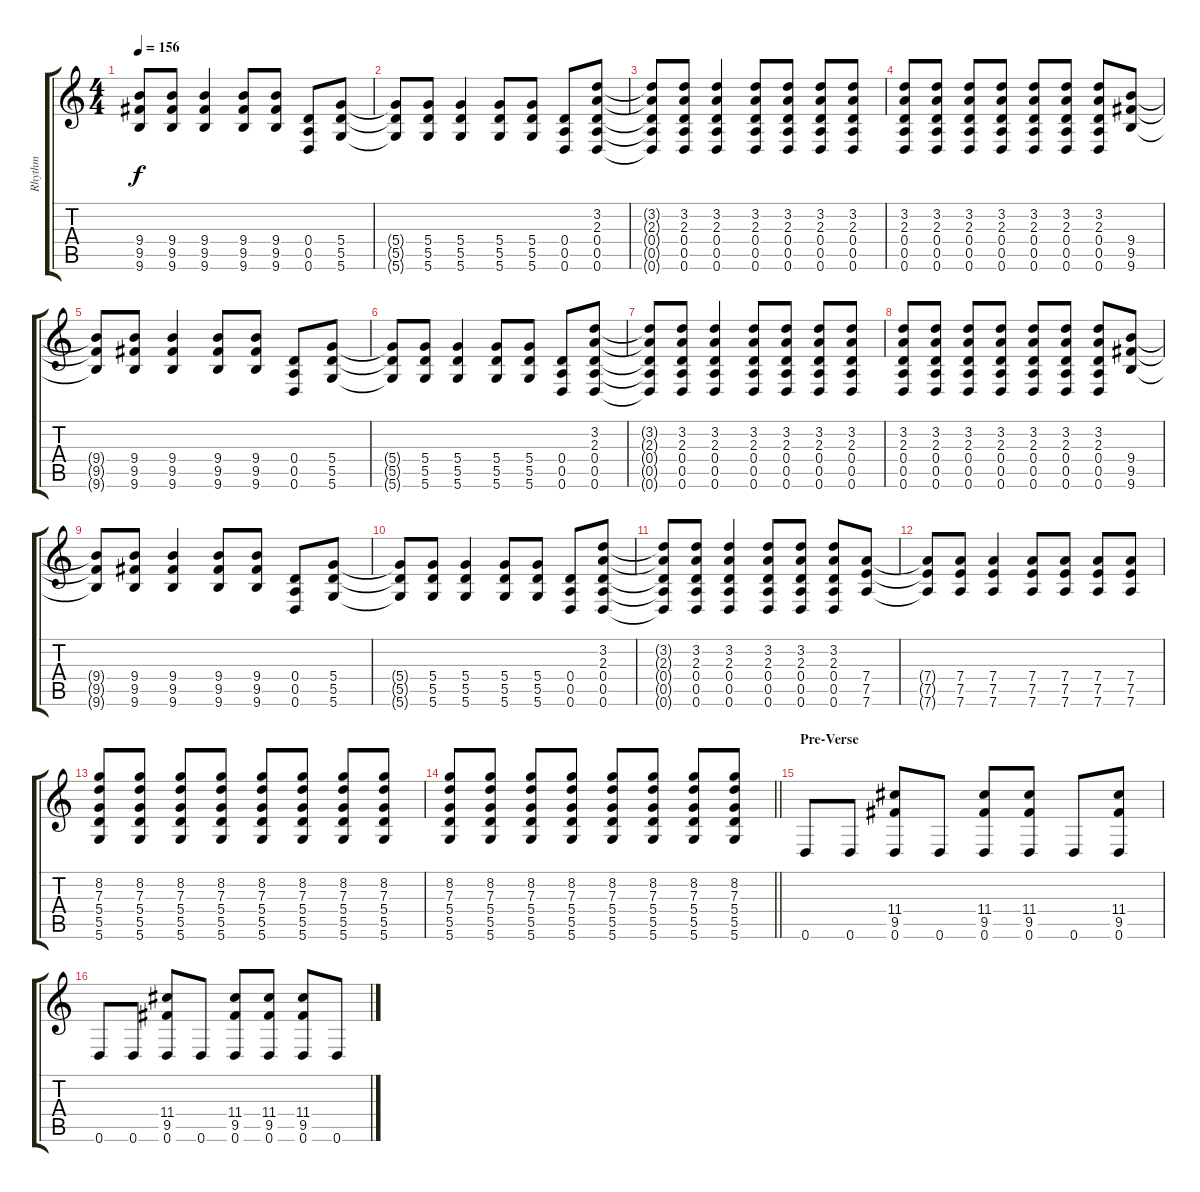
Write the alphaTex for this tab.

\track ("Rhythm" "Rhythm") {instrument distortionguitar}
\staff {score tabs}
\tuning (E4 B3 G3 D3 A2 D2) {hide}
\ts (4 4)
\tempo 156
\clef g2
\ks c
(9.4{t} 9.5{t} 9.6{t}).8{dy f} (9.4 9.5 9.6).8 (9.4 9.5 9.6).4 (9.4 9.5 9.6).8 (9.4 9.5 9.6).8 (0.4 0.5 0.6).8 (5.4 5.5 5.6).8 |
(5.4{t} 5.5{t} 5.6{t}).8 (5.4 5.5 5.6).8 (5.4 5.5 5.6).4 (5.4 5.5 5.6).8 (5.4 5.5 5.6).8 (0.4 0.5 0.6).8 (3.2 2.3 0.4 0.5 0.6).8 |
(3.2{t} 2.3{t} 0.4{t} 0.5{t} 0.6{t}).8 (3.2 2.3 0.4 0.5 0.6).8 (3.2 2.3 0.4 0.5 0.6).4 (3.2 2.3 0.4 0.5 0.6).8 (3.2 2.3 0.4 0.5 0.6).8 (3.2 2.3 0.4 0.5 0.6).8 (3.2 2.3 0.4 0.5 0.6).8 |
(3.2 2.3 0.4 0.5 0.6).8 (3.2 2.3 0.4 0.5 0.6).8 (3.2 2.3 0.4 0.5 0.6).8 (3.2 2.3 0.4 0.5 0.6).8 (3.2 2.3 0.4 0.5 0.6).8 (3.2 2.3 0.4 0.5 0.6).8 (3.2 2.3 0.4 0.5 0.6).8 (9.4 9.5 9.6).8 |
(9.4{t} 9.5{t} 9.6{t}).8 (9.4 9.5 9.6).8 (9.4 9.5 9.6).4 (9.4 9.5 9.6).8 (9.4 9.5 9.6).8 (0.4 0.5 0.6).8 (5.4 5.5 5.6).8 |
(5.4{t} 5.5{t} 5.6{t}).8 (5.4 5.5 5.6).8 (5.4 5.5 5.6).4 (5.4 5.5 5.6).8 (5.4 5.5 5.6).8 (0.4 0.5 0.6).8 (3.2 2.3 0.4 0.5 0.6).8 |
(3.2{t} 2.3{t} 0.4{t} 0.5{t} 0.6{t}).8 (3.2 2.3 0.4 0.5 0.6).8 (3.2 2.3 0.4 0.5 0.6).4 (3.2 2.3 0.4 0.5 0.6).8 (3.2 2.3 0.4 0.5 0.6).8 (3.2 2.3 0.4 0.5 0.6).8 (3.2 2.3 0.4 0.5 0.6).8 |
(3.2 2.3 0.4 0.5 0.6).8 (3.2 2.3 0.4 0.5 0.6).8 (3.2 2.3 0.4 0.5 0.6).8 (3.2 2.3 0.4 0.5 0.6).8 (3.2 2.3 0.4 0.5 0.6).8 (3.2 2.3 0.4 0.5 0.6).8 (3.2 2.3 0.4 0.5 0.6).8 (9.4 9.5 9.6).8 |
(9.4{t} 9.5{t} 9.6{t}).8 (9.4 9.5 9.6).8 (9.4 9.5 9.6).4 (9.4 9.5 9.6).8 (9.4 9.5 9.6).8 (0.4 0.5 0.6).8 (5.4 5.5 5.6).8 |
(5.4{t} 5.5{t} 5.6{t}).8 (5.4 5.5 5.6).8 (5.4 5.5 5.6).4 (5.4 5.5 5.6).8 (5.4 5.5 5.6).8 (0.4 0.5 0.6).8 (3.2 2.3 0.4 0.5 0.6).8 |
(3.2{t} 2.3{t} 0.4{t} 0.5{t} 0.6{t}).8 (3.2 2.3 0.4 0.5 0.6).8 (3.2 2.3 0.4 0.5 0.6).4 (3.2 2.3 0.4 0.5 0.6).8 (3.2 2.3 0.4 0.5 0.6).8 (3.2 2.3 0.4 0.5 0.6).8 (7.4 7.5 7.6).8 |
(7.4{t} 7.5{t} 7.6{t}).8 (7.4 7.5 7.6).8 (7.4 7.5 7.6).4 (7.4 7.5 7.6).8 (7.4 7.5 7.6).8 (7.4 7.5 7.6).8 (7.4 7.5 7.6).8 |
(8.2 7.3 5.4 5.5 5.6).8 (8.2 7.3 5.4 5.5 5.6).8 (8.2 7.3 5.4 5.5 5.6).8 (8.2 7.3 5.4 5.5 5.6).8 (8.2 7.3 5.4 5.5 5.6).8 (8.2 7.3 5.4 5.5 5.6).8 (8.2 7.3 5.4 5.5 5.6).8 (8.2 7.3 5.4 5.5 5.6).8 |
\barLineRight lightlight
(8.2 7.3 5.4 5.5 5.6).8 (8.2 7.3 5.4 5.5 5.6).8 (8.2 7.3 5.4 5.5 5.6).8 (8.2 7.3 5.4 5.5 5.6).8 (8.2 7.3 5.4 5.5 5.6).8 (8.2 7.3 5.4 5.5 5.6).8 (8.2 7.3 5.4 5.5 5.6).8 (8.2 7.3 5.4 5.5 5.6).8 |
\section ("" "Pre-Verse")
0.6.8 0.6.8 (11.4 9.5 0.6).8 0.6.8 (11.4 9.5 0.6).8 (11.4 9.5 0.6).8 0.6.8 (11.4 9.5 0.6).8 |
0.6.8 0.6.8 (11.4 9.5 0.6).8 0.6.8 (11.4 9.5 0.6).8 (11.4 9.5 0.6).8 (11.4 9.5 0.6).8 0.6.8
